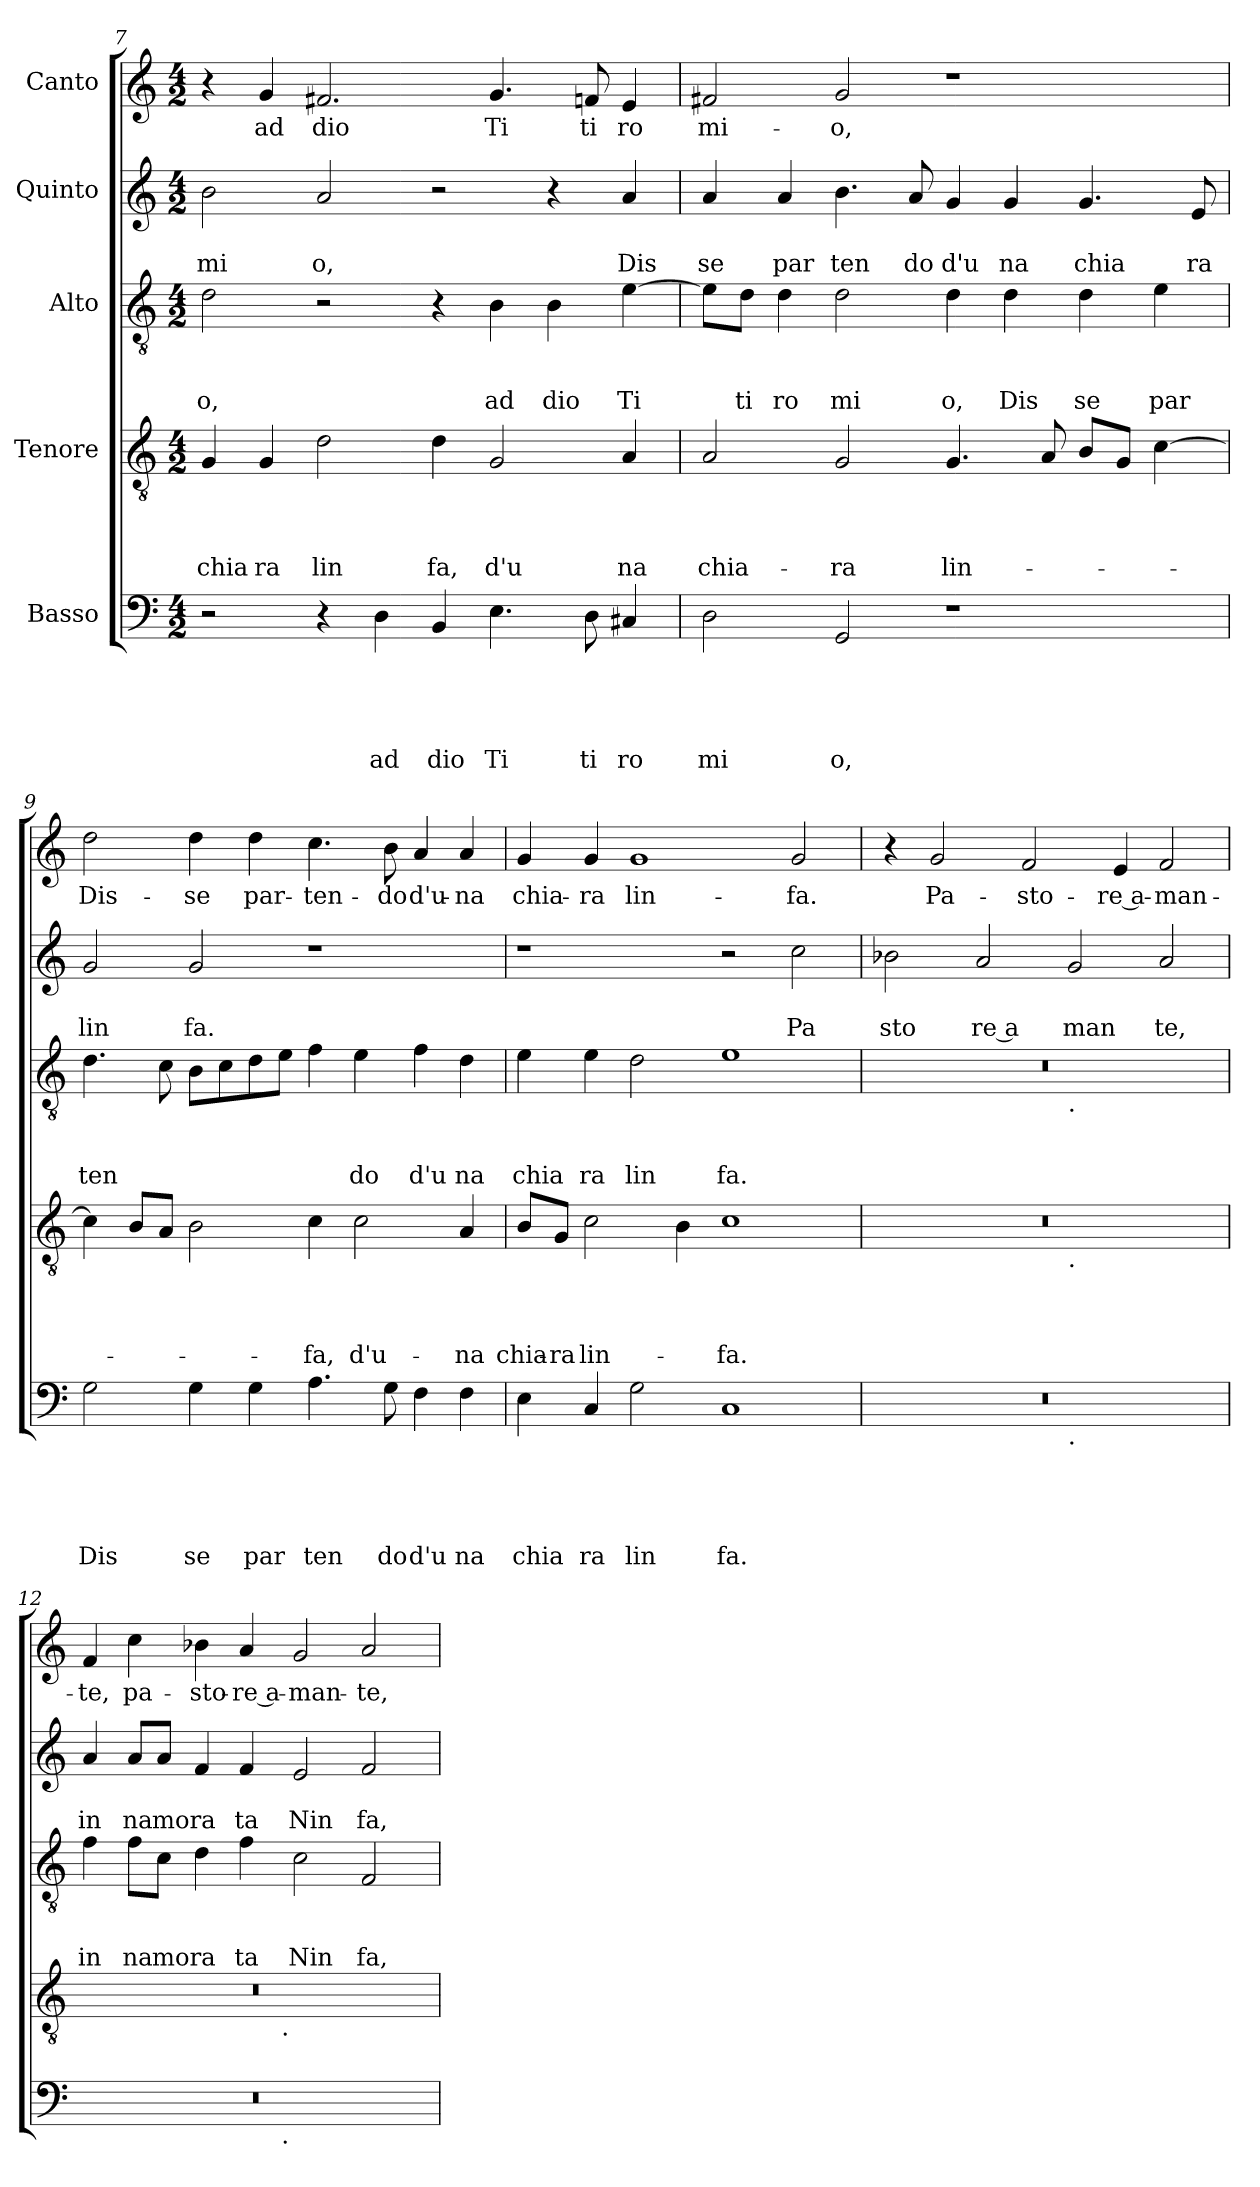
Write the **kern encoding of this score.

**kern	**text	**text	**text	**text	**text	**kern	**text	**text	**text	**text	**kern	**text	**text	**text	**kern	**text	**text	**kern	**text
*part5	*part5	*part5	*part5	*part5	*part5	*part4	*part4	*part4	*part4	*part4	*part3	*part3	*part3	*part3	*part2	*part2	*part2	*part1	*part1
*staff5	*staff5	*staff5	*staff5	*staff5	*staff5	*staff4	*staff4	*staff4	*staff4	*staff4	*staff3	*staff3	*staff3	*staff3	*staff2	*staff2	*staff2	*staff1	*staff1
*I"Basso	*	*	*	*	*	*I"Tenore	*	*	*	*	*I"Alto	*	*	*	*I"Quinto	*	*	*I"Canto	*
*clefF4	*	*	*	*	*	*clefGv2	*	*	*	*	*clefGv2	*	*	*	*clefG2	*	*	*clefG2	*
*k[]	*	*	*	*	*	*k[]	*	*	*	*	*k[]	*	*	*	*k[]	*	*	*k[]	*
*C:	*	*	*	*	*	*C:	*	*	*	*	*C:	*	*	*	*C:	*	*	*C:	*
*M4/2	*	*	*	*	*	*M4/2	*	*	*	*	*M4/2	*	*	*	*M4/2	*	*	*M4/2	*
=7	=7	=7	=7	=7	=7	=7	=7	=7	=7	=7	=7	=7	=7	=7	=7	=7	=7	=7	=7
!	!	!	!	!	!	!	!	!	!	!LO:LY:b	!	!	!	!LO:LY:b	!	!	!LO:LY:b	!	!
2r	.	.	.	.	.	4G/	.	.	.	chia	2d\	.	.	o,	2b\	.	mi	4r	.
!	!	!	!	!	!	!	!	!	!	!LO:LY:b	!	!	!	!	!	!	!	!	!LO:LY:b
.	.	.	.	.	.	4G/	.	.	.	ra	.	.	.	.	.	.	.	4g/	ad
!	!	!	!	!	!	!	!	!	!	!LO:LY:b	!	!	!	!	!	!	!LO:LY:b	!	!LO:LY:b
4r	.	.	.	.	.	2d\	.	.	.	lin	2r	.	.	.	2a/	.	o,	2.f#X/	dio
!	!	!	!	!	!LO:LY:b	!	!	!	!	!	!	!	!	!	!	!	!	!	!
4D\	.	.	.	.	ad	.	.	.	.	.	.	.	.	.	.	.	.	.	.
!	!	!	!	!	!LO:LY:b	!	!	!	!	!LO:LY:b	!	!	!	!	!	!	!	!	!
4BB/	.	.	.	.	dio	4d\	.	.	.	fa,	4r	.	.	.	2r	.	.	.	.
!	!	!	!	!	!LO:LY:b	!	!	!	!	!LO:LY:b	!	!	!	!LO:LY:b	!	!	!	!	!LO:LY:b
4.E\	.	.	.	.	Ti	2G/	.	.	.	d'u	4B\	.	.	ad	.	.	.	4.g/	Ti
!	!	!	!	!	!	!	!	!	!	!	!	!	!	!LO:LY:b	!	!	!	!	!
.	.	.	.	.	.	.	.	.	.	.	4B\	.	.	dio	4r	.	.	.	.
!	!	!	!	!	!LO:LY:b	!	!	!	!	!	!	!	!	!	!	!	!	!	!LO:LY:b
8D\	.	.	.	.	ti	.	.	.	.	.	.	.	.	.	.	.	.	8fn/	ti
!	!	!	!	!	!LO:LY:b	!	!	!	!	!LO:LY:b	!	!	!	!LO:LY:b	!	!	!LO:LY:b	!	!LO:LY:b
4C#X/	.	.	.	.	ro	4A/	.	.	.	na	[<4e\	.	.	Ti	4a/	.	Dis	4e/	ro
!!LO:LB:g=z
=8	=8	=8	=8	=8	=8	=8	=8	=8	=8	=8	=8	=8	=8	=8	=8	=8	=8	=8	=8
!	!	!	!	!	!LO:LY:b	!	!	!	!	!LO:LY:b	!	!	!	!	!	!	!LO:LY:b	!	!LO:LY:b
2D\	.	.	.	.	mi	2A/	.	.	.	chia-	8e\L]	.	.	.	4a/	.	se	2f#X/	mi-
!	!	!	!	!	!	!	!	!	!	!	!	!	!	!LO:LY:b	!	!	!	!	!
.	.	.	.	.	.	.	.	.	.	.	8d\J	.	.	ti	.	.	.	.	.
!	!	!	!	!	!	!	!	!	!	!	!	!	!	!LO:LY:b	!	!	!LO:LY:b	!	!
.	.	.	.	.	.	.	.	.	.	.	4d\	.	.	ro	4a/	.	par	.	.
!	!	!	!	!	!LO:LY:b	!	!	!	!	!LO:LY:b	!	!	!	!LO:LY:b	!	!	!LO:LY:b	!	!LO:LY:b
2GG/	.	.	.	.	o,	2G/	.	.	.	-ra	2d\	.	.	mi	4.b\	.	ten	2g/	-o,
!	!	!	!	!	!	!	!	!	!	!	!	!	!	!	!	!	!LO:LY:b	!	!
.	.	.	.	.	.	.	.	.	.	.	.	.	.	.	8a/	.	do	.	.
!	!	!	!	!	!	!	!	!	!	!LO:LY:b	!	!	!	!LO:LY:b	!	!	!LO:LY:b	!	!
1r	.	.	.	.	.	4.G/	.	.	.	lin-	4d\	.	.	o,	4g/	.	d'u	1r	.
!	!	!	!	!	!	!	!	!	!	!	!	!	!	!LO:LY:b	!	!	!LO:LY:b	!	!
.	.	.	.	.	.	.	.	.	.	.	4d\	.	.	Dis	4g/	.	na	.	.
.	.	.	.	.	.	8A/	.	.	.	.	.	.	.	.	.	.	.	.	.
!	!	!	!	!	!	!	!	!	!	!	!	!	!	!LO:LY:b	!	!	!LO:LY:b	!	!
.	.	.	.	.	.	8B/L	.	.	.	.	4d\	.	.	se	4.g/	.	chia	.	.
.	.	.	.	.	.	8G/J	.	.	.	.	.	.	.	.	.	.	.	.	.
!	!	!	!	!	!	!	!	!	!	!	!	!	!	!LO:LY:b	!	!	!	!	!
.	.	.	.	.	.	[>4c\	.	.	.	.	4e\	.	.	par	.	.	.	.	.
!	!	!	!	!	!	!	!	!	!	!	!	!	!	!	!	!	!LO:LY:b	!	!
.	.	.	.	.	.	.	.	.	.	.	.	.	.	.	8e/	.	ra	.	.
=9	=9	=9	=9	=9	=9	=9	=9	=9	=9	=9	=9	=9	=9	=9	=9	=9	=9	=9	=9
!	!	!	!	!	!LO:LY:b	!	!	!	!	!	!	!	!	!LO:LY:b	!	!	!LO:LY:b	!	!LO:LY:b
2G\	.	.	.	.	Dis	4c\]	.	.	.	.	4.d\	.	.	ten	2g/	.	lin	2dd\	Dis-
.	.	.	.	.	.	8B/L	.	.	.	.	.	.	.	.	.	.	.	.	.
.	.	.	.	.	.	8A/J	.	.	.	.	8c\	.	.	.	.	.	.	.	.
!	!	!	!	!	!LO:LY:b	!	!	!	!	!	!	!	!	!	!	!	!LO:LY:b	!	!LO:LY:b
4G\	.	.	.	.	se	2B\	.	.	.	.	8B\L	.	.	.	2g/	.	fa.	4dd\	-se
.	.	.	.	.	.	.	.	.	.	.	8c\	.	.	.	.	.	.	.	.
!	!	!	!	!	!LO:LY:b	!	!	!	!	!	!	!	!	!	!	!	!	!	!LO:LY:b
4G\	.	.	.	.	par	.	.	.	.	.	8d\	.	.	.	.	.	.	4dd\	par-
.	.	.	.	.	.	.	.	.	.	.	8e\J	.	.	.	.	.	.	.	.
!	!	!	!	!	!LO:LY:b	!	!	!	!	!LO:LY:b	!	!	!	!	!	!	!	!	!LO:LY:b
4.A\	.	.	.	.	ten	4c\	.	.	.	-fa,	4f\	.	.	.	1r	.	.	4.cc\	-ten-
!	!	!	!	!	!	!	!	!	!	!LO:LY:b	!	!	!	!LO:LY:b	!	!	!	!	!
.	.	.	.	.	.	2c\	.	.	.	d'u-	4e\	.	.	do	.	.	.	.	.
!	!	!	!	!	!LO:LY:b	!	!	!	!	!	!	!	!	!	!	!	!	!	!LO:LY:b
8G\	.	.	.	.	do	.	.	.	.	.	.	.	.	.	.	.	.	8b\	-do
!	!	!	!	!	!LO:LY:b	!	!	!	!	!	!	!	!	!LO:LY:b	!	!	!	!	!LO:LY:b
4F\	.	.	.	.	d'u	.	.	.	.	.	4f\	.	.	d'u	.	.	.	4a/	d'u-
!	!	!	!	!	!LO:LY:b	!	!	!	!	!LO:LY:b	!	!	!	!LO:LY:b	!	!	!	!	!LO:LY:b
4F\	.	.	.	.	na	4A/	.	.	.	-na	4d\	.	.	na	.	.	.	4a/	-na
=10	=10	=10	=10	=10	=10	=10	=10	=10	=10	=10	=10	=10	=10	=10	=10	=10	=10	=10	=10
!	!	!	!	!	!LO:LY:b	!	!	!	!	!LO:LY:b	!	!	!	!LO:LY:b	!	!	!	!	!LO:LY:b
4E\	.	.	.	.	chia	8B/L	.	.	.	chia-	4e\	.	.	chia	1r	.	.	4g/	chia-
!	!	!	!	!	!	!	!	!	!	!LO:LY:b	!	!	!	!	!	!	!	!	!
.	.	.	.	.	.	8G/J	.	.	.	-ra	.	.	.	.	.	.	.	.	.
!	!	!	!	!	!LO:LY:b	!	!	!	!	!LO:LY:b	!	!	!	!LO:LY:b	!	!	!	!	!LO:LY:b
4C/	.	.	.	.	ra	2c\	.	.	.	lin-	4e\	.	.	ra	.	.	.	4g/	-ra
!	!	!	!	!	!LO:LY:b	!	!	!	!	!	!	!	!	!LO:LY:b	!	!	!	!	!LO:LY:b
2G\	.	.	.	.	lin	.	.	.	.	.	2d\	.	.	lin	.	.	.	1g	lin-
.	.	.	.	.	.	4B\	.	.	.	.	.	.	.	.	.	.	.	.	.
!	!	!	!	!	!LO:LY:b	!	!	!	!	!LO:LY:b	!	!	!	!LO:LY:b	!	!	!	!	!
1C	.	.	.	.	fa.	1c	.	.	.	-fa.	1e	.	.	fa.	2r	.	.	.	.
!	!	!	!	!	!	!	!	!	!	!	!	!	!	!	!	!	!LO:LY:b	!	!LO:LY:b
.	.	.	.	.	.	.	.	.	.	.	.	.	.	.	2cc\	.	Pa	2g/	-fa.
=11	=11	=11	=11	=11	=11	=11	=11	=11	=11	=11	=11	=11	=11	=11	=11	=11	=11	=11	=11
!	!	!	!	!	!	!	!	!	!	!	!	!	!	!	!	!	!LO:LY:b	!	!
*^	*	*	*	*	*	*^	*	*	*	*	*^	*	*	*	*	*	*	*	*
0r	1ryy	.	.	.	.	.	0r	1ryy	.	.	.	.	0r	1ryy	.	.	.	2b-X\	.	sto	4r	.
!	!	!	!	!	!	!	!	!	!	!	!	!	!	!	!	!	!	!	!	!	!	!LO:LY:b
.	.	.	.	.	.	.	.	.	.	.	.	.	.	.	.	.	.	.	.	.	2g/	Pa-
!	!	!	!	!	!	!	!	!	!	!	!	!	!	!	!	!	!	!	!	!LO:LY:b:rj	!	!
.	.	.	.	.	.	.	.	.	.	.	.	.	.	.	.	.	.	2a/	.	re a	.	.
!	!	!	!	!	!	!	!	!	!	!	!	!	!	!	!	!	!	!	!	!	!	!LO:LY:b
.	.	.	.	.	.	.	.	.	.	.	.	.	.	.	.	.	.	.	.	.	2f/	-sto-
!	!	!	!	!	!	!	!	!	!	!	!	!	!	!LO:TX:b:t=.	!	!	!	!	!	!	!	!
!	!	!	!	!	!	!	!	!LO:TX:b:t=.	!	!	!	!	!	!	!	!	!	!	!	!	!	!
!	!LO:TX:b:t=.	!	!	!	!	!	!	!	!	!	!	!	!	!	!	!	!	!	!	!	!	!
!	!	!	!	!	!	!	!	!	!	!	!	!	!	!	!	!	!	!	!	!LO:LY:b	!	!
.	1ryy	.	.	.	.	.	.	1ryy	.	.	.	.	.	1ryy	.	.	.	2g/	.	man	.	.
!	!	!	!	!	!	!	!	!	!	!	!	!	!	!	!	!	!	!	!	!	!	!LO:LY:b:rj
.	.	.	.	.	.	.	.	.	.	.	.	.	.	.	.	.	.	.	.	.	4e/	-re a-
!	!	!	!	!	!	!	!	!	!	!	!	!	!	!	!	!	!	!	!	!LO:LY:b	!	!LO:LY:b
.	.	.	.	.	.	.	.	.	.	.	.	.	.	.	.	.	.	2a/	.	te,	2f/	-man-
=12	=12	=12	=12	=12	=12	=12	=12	=12	=12	=12	=12	=12	=12	=12	=12	=12	=12	=12	=12	=12	=12	=12
!	!	!	!	!	!	!	!	!	!	!	!	!	!	!	!	!	!LO:LY:b	!	!	!LO:LY:b	!	!LO:LY:b
*	*	*	*	*	*	*	*	*	*	*	*	*	*v	*v	*	*	*	*	*	*	*	*
0r	2ryy	.	.	.	.	.	0r	2ryy	.	.	.	.	4f\	.	.	in	4a/	.	in	4f/	-te,
!	!	!	!	!	!	!	!	!	!	!	!	!	!	!	!	!LO:LY:b	!	!	!LO:LY:b	!	!LO:LY:b
.	.	.	.	.	.	.	.	.	.	.	.	.	8f\L	.	.	na	8a/L	.	na	4cc\	pa-
!	!	!	!	!	!	!	!	!	!	!	!	!	!	!	!	!LO:LY:b	!	!	!LO:LY:b	!	!
.	.	.	.	.	.	.	.	.	.	.	.	.	8c\J	.	.	mo	8a/J	.	mo	.	.
!	!	!	!	!	!	!	!	!	!	!	!	!	!	!	!	!LO:LY:b	!	!	!LO:LY:b	!	!LO:LY:b
.	4...ryy	.	.	.	.	.	.	4...ryy	.	.	.	.	4d\	.	.	ra	4f/	.	ra	4b-X\	-sto-
!	!	!	!	!	!	!	!	!	!	!	!	!	!	!	!	!LO:LY:b	!	!	!LO:LY:b	!	!LO:LY:b:rj
.	.	.	.	.	.	.	.	.	.	.	.	.	4f\	.	.	ta	4f/	.	ta	4a/	-re a-
!	!	!	!	!	!	!	!	!LO:TX:b:t=.	!	!	!	!	!	!	!	!	!	!	!	!	!
!	!LO:TX:b:t=.	!	!	!	!	!	!	!	!	!	!	!	!	!	!	!	!	!	!	!	!
.	1ryy	.	.	.	.	.	.	1ryy	.	.	.	.	.	.	.	.	.	.	.	.	.
!	!	!	!	!	!	!	!	!	!	!	!	!	!	!	!	!LO:LY:b	!	!	!LO:LY:b	!	!LO:LY:b
.	.	.	.	.	.	.	.	.	.	.	.	.	2c\	.	.	Nin	2e/	.	Nin	2g/	-man-
!	!	!	!	!	!	!	!	!	!	!	!	!	!	!	!	!LO:LY:b	!	!	!LO:LY:b	!	!LO:LY:b
.	.	.	.	.	.	.	.	.	.	.	.	.	2F/	.	.	fa,	2f/	.	fa,	2a/	-te,
.	32ryy	.	.	.	.	.	.	32ryy	.	.	.	.	.	.	.	.	.	.	.	.	.
*v	*v	*	*	*	*	*	*	*	*	*	*	*	*	*	*	*	*	*	*	*	*
*	*	*	*	*	*	*v	*v	*	*	*	*	*	*	*	*	*	*	*	*	*
=	=	=	=	=	=	=	=	=	=	=	=	=	=	=	=	=	=	=	=
*-	*-	*-	*-	*-	*-	*-	*-	*-	*-	*-	*-	*-	*-	*-	*-	*-	*-	*-	*-
